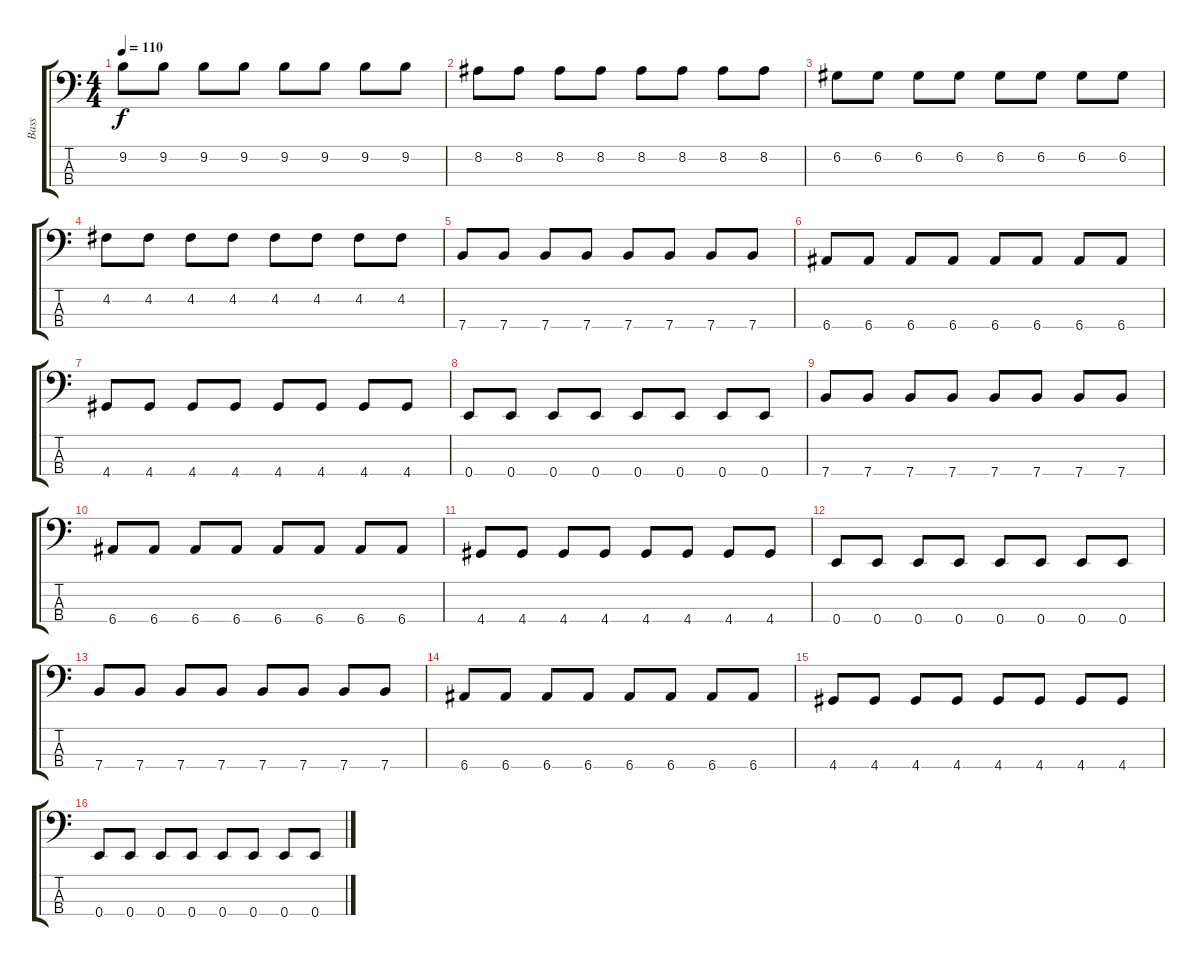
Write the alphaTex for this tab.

\track ("Bass" "Bass") {instrument electricbassfinger}
\staff {score tabs}
\tuning (G2 D2 A1 E1) {hide}
\ts (4 4)
\tempo 110
\clef f4
\ks c
9.2.8{dy f} 9.2.8 9.2.8 9.2.8 9.2.8 9.2.8 9.2.8 9.2.8 |
8.2.8 8.2.8 8.2.8 8.2.8 8.2.8 8.2.8 8.2.8 8.2.8 |
6.2.8 6.2.8 6.2.8 6.2.8 6.2.8 6.2.8 6.2.8 6.2.8 |
4.2.8 4.2.8 4.2.8 4.2.8 4.2.8 4.2.8 4.2.8 4.2.8 |
7.4.8 7.4.8 7.4.8 7.4.8 7.4.8 7.4.8 7.4.8 7.4.8 |
6.4.8 6.4.8 6.4.8 6.4.8 6.4.8 6.4.8 6.4.8 6.4.8 |
4.4.8 4.4.8 4.4.8 4.4.8 4.4.8 4.4.8 4.4.8 4.4.8 |
0.4.8 0.4.8 0.4.8 0.4.8 0.4.8 0.4.8 0.4.8 0.4.8 |
7.4.8 7.4.8 7.4.8 7.4.8 7.4.8 7.4.8 7.4.8 7.4.8 |
6.4.8 6.4.8 6.4.8 6.4.8 6.4.8 6.4.8 6.4.8 6.4.8 |
4.4.8 4.4.8 4.4.8 4.4.8 4.4.8 4.4.8 4.4.8 4.4.8 |
0.4.8 0.4.8 0.4.8 0.4.8 0.4.8 0.4.8 0.4.8 0.4.8 |
7.4.8 7.4.8 7.4.8 7.4.8 7.4.8 7.4.8 7.4.8 7.4.8 |
6.4.8 6.4.8 6.4.8 6.4.8 6.4.8 6.4.8 6.4.8 6.4.8 |
4.4.8 4.4.8 4.4.8 4.4.8 4.4.8 4.4.8 4.4.8 4.4.8 |
0.4.8 0.4.8 0.4.8 0.4.8 0.4.8 0.4.8 0.4.8 0.4.8
